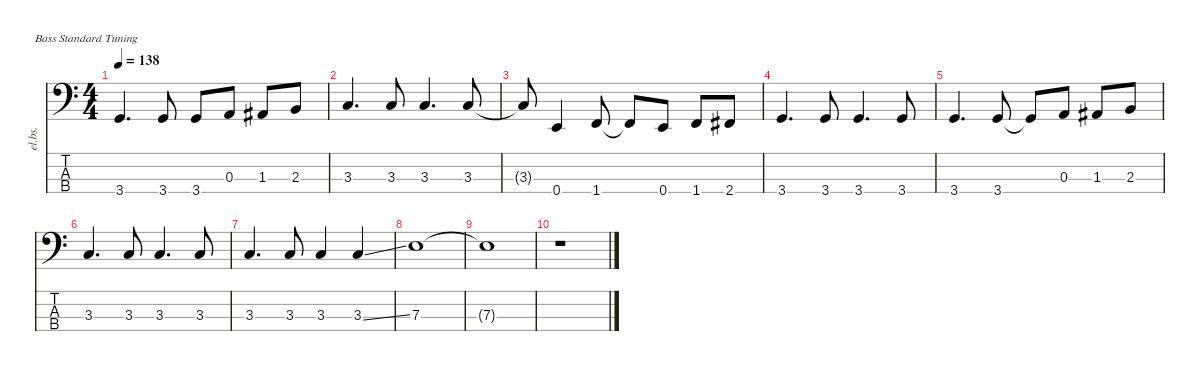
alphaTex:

\defaultSystemsLayout 4
\hideDynamics
\bracketExtendMode nobrackets
\otherSystemsTrackNameOrientation horizontal
\track ("Bass (Timothy B. Schmidt)" "el.bs.") {instrument electricbassfinger}
\staff {score tabs}
\tuning (G2 D2 A1 E1)
\ts (4 4)
\tempo 138
\clef f4
\ks c
3.4.4{d dy f} 3.4.8 3.4.8 0.3.8 1.3{acc #}.8 2.3.8 |
3.3.4{d} 3.3.8 3.3.4{d} 3.3.8 |
3.3{t}.8 0.4.4 1.4.8 1.4{t}.8 0.4.8 1.4.8 2.4{acc #}.8 |
3.4.4{d} 3.4.8 3.4.4{d} 3.4.8 |
3.4.4{d} 3.4.8 3.4{t}.8 0.3.8 1.3{acc #}.8 2.3.8 |
3.3.4{d} 3.3.8 3.3.4{d} 3.3.8 |
3.3.4{d} 3.3.8 3.3.4 3.3{ss}.4 |
7.3.1 |
7.3{t}.1 |
r.1
